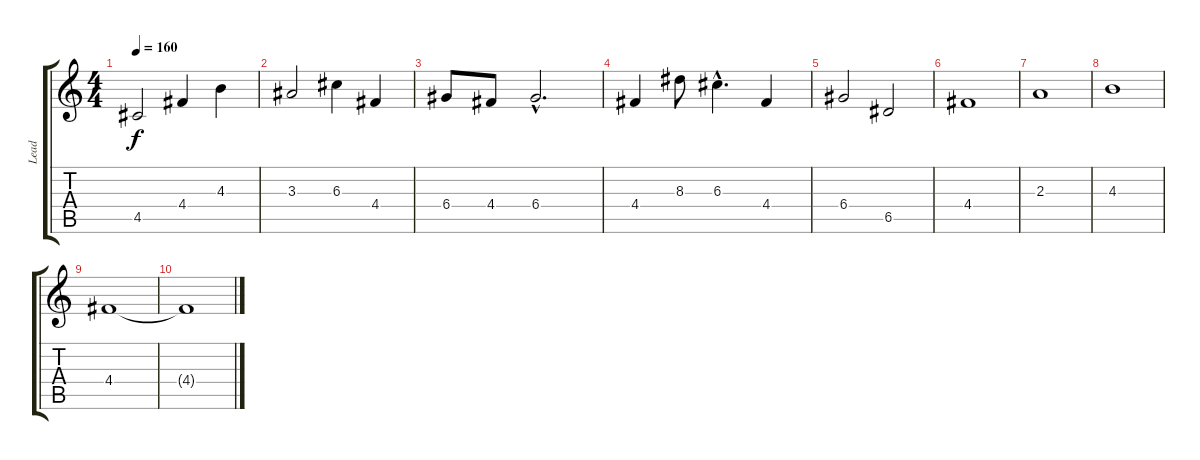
\track ("Lead" "Lead") {instrument overdrivenguitar}
\staff {score tabs}
\tuning (E4 B3 G3 D3 A2 E2) {hide}
\ts (4 4)
\tempo 160
\clef g2
\ks c
4.5.2{dy f} 4.4.4 4.3.4 |
3.3.2 6.3.4 4.4.4 |
6.4.8 4.4.8 6.4{hac}.2{d} |
4.4.4 8.3.8 6.3{hac}.4{d} 4.4.4 |
6.4.2 6.5.2 |
4.4.1 |
2.3.1 |
4.3.1 |
4.4.1 |
4.4{t}.1
